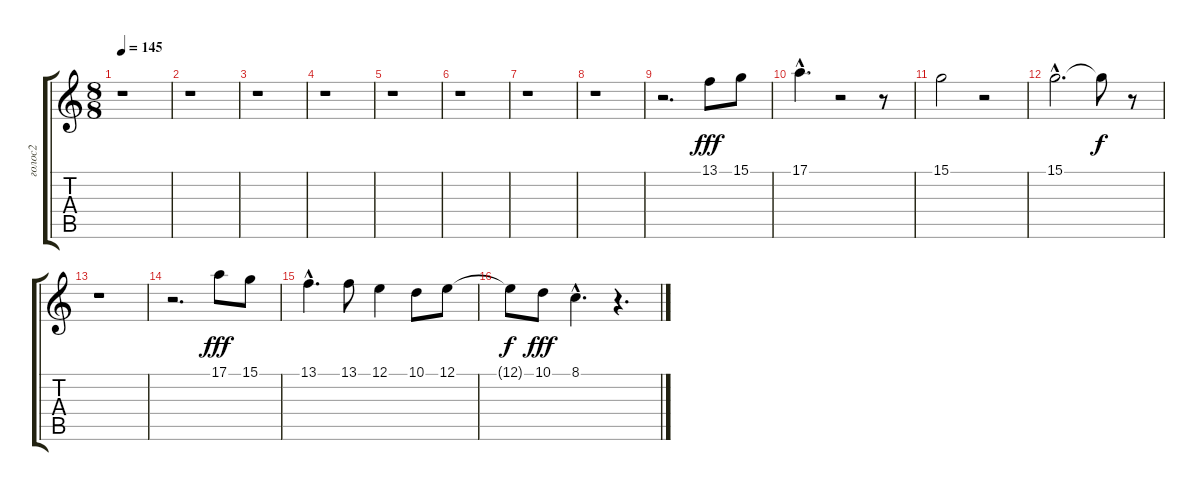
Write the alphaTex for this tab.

\track ("голос2" "голос2") {instrument flute}
\staff {score tabs}
\tuning (E4 B3 G3 D3 A2 E2) {hide}
\ts (8 8)
\tempo 145
\clef g2
\ks c
r.1{dy fff} |
r.1 |
r.1 |
r.1 |
r.1 |
r.1 |
r.1 |
r.1 |
r.2{d} 13.1.8 15.1.8 |
17.1{hac}.4{d} r.2 r.8 |
15.1.2 r.2 |
15.1{hac}.2{d} 15.1{t}.8{dy f} r.8 |
r.1 |
r.2{d} 17.1.8{dy fff} 15.1.8 |
13.1{hac}.4{d} 13.1.8 12.1.4 10.1.8 12.1.8 |
12.1{t}.8{dy f} 10.1.8{dy fff} 8.1{hac}.4{d} r.4{d}
